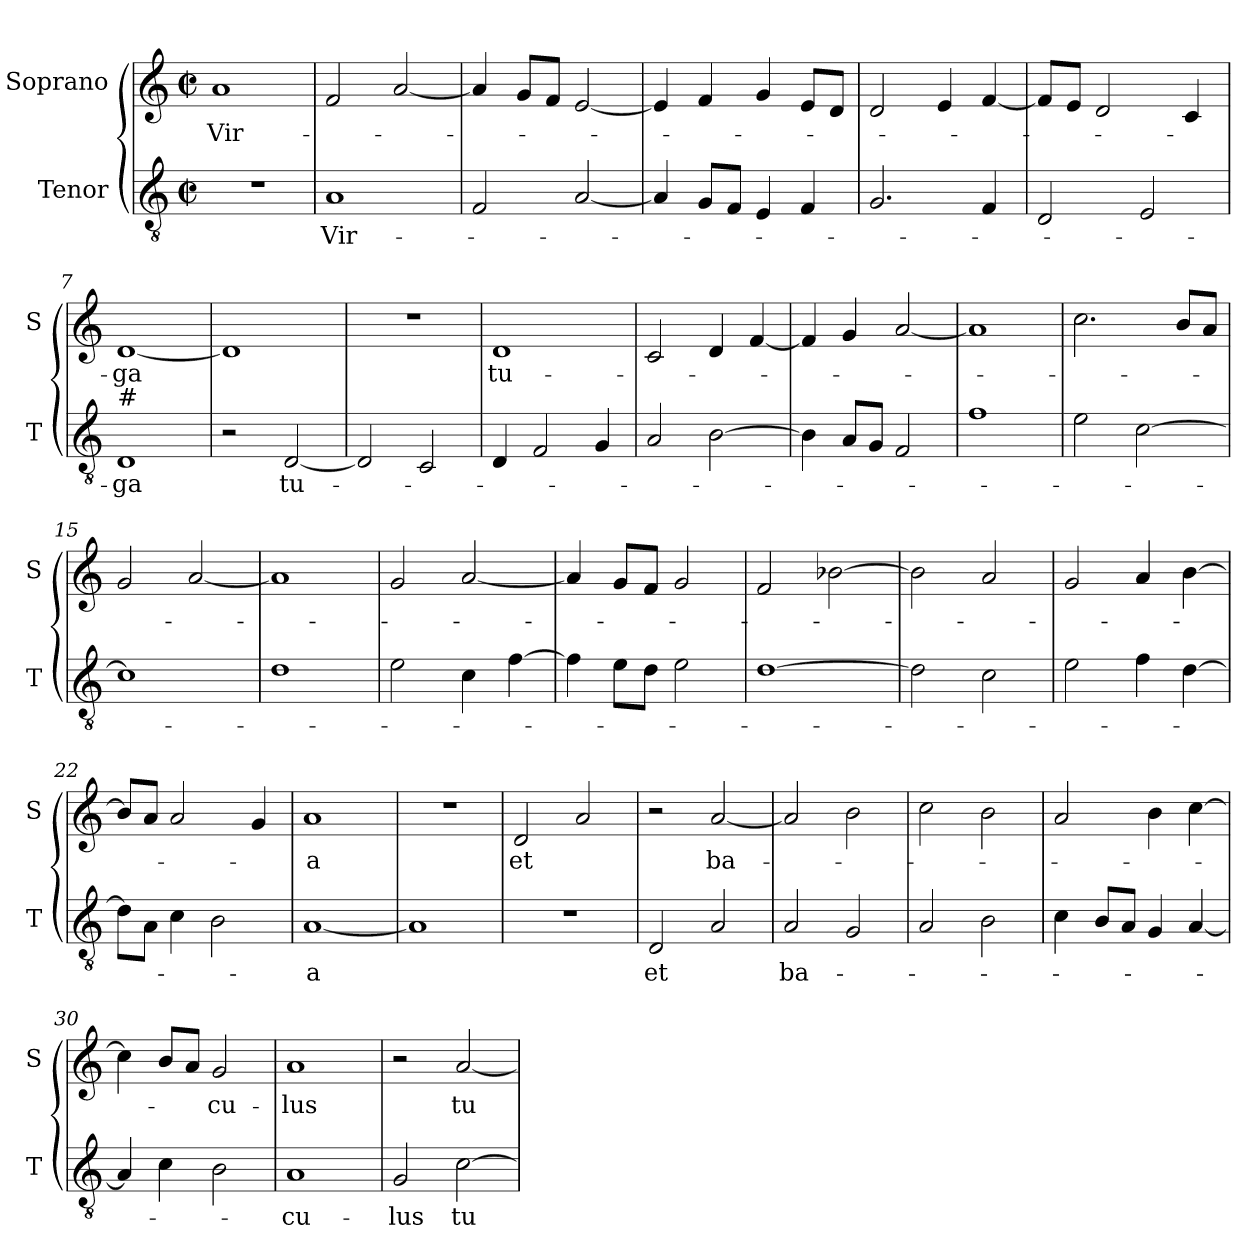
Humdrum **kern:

**kern	**text	**kern	**text
*part2	*part2	*part1	*part1
*staff2	*staff2	*staff1	*staff1
*I"Tenor	*	*I"Soprano	*
*I'T	*	*I'S	*
*clefGv2	*	*clefG2	*
*k[]	*	*k[]	*
*C:	*	*C:	*
*M2/2	*	*M2/2	*
*met(c|)	*	*met(c|)	*
=1	=1	=1	=1
!	!	!	!LO:LY:b
1r	.	1a	Vir-
=2	=2	=2	=2
!	!LO:LY:b	!	!
1A	Vir-	2f/	.
.	.	[2a/	.
=3	=3	=3	=3
2F/	.	4a/]	.
.	.	8g/L	.
.	.	8f/J	.
[2A/	.	[2e/	.
=4	=4	=4	=4
4A/]	.	4e/]	.
8G/L	.	4f/	.
8F/J	.	.	.
4E/	.	4g/	.
4F/	.	8e/L	.
.	.	8d/J	.
=5	=5	=5	=5
2.G/	.	2d/	.
.	.	4e/	.
4F/	.	[4f/	.
!!LO:LB:g=z
=6	=6	=6	=6
2D/	.	8f/L]	.
.	.	8e/J	.
.	.	2d/	.
2E/	.	.	.
.	.	4c/	.
=7	=7	=7	=7
!LO:TX:a:t=#	!	!	!
!	!LO:LY:b	!	!LO:LY:b
1D	-ga	[1d	-ga
=8	=8	=8	=8
2r	.	1d]	.
!	!LO:LY:b	!	!
[2D/	tu-	.	.
=9	=9	=9	=9
2D/]	.	1r	.
2C/	.	.	.
=10	=10	=10	=10
!	!	!	!LO:LY:b
4D/	.	1d	tu-
2F/	.	.	.
4G/	.	.	.
!!LO:LB:g=z
=11	=11	=11	=11
2A/	.	2c/	.
[2B\	.	4d/	.
.	.	[4f/	.
=12	=12	=12	=12
4B\]	.	4f/]	.
8A/L	.	4g/	.
8G/J	.	.	.
2F/	.	[2a/	.
=13	=13	=13	=13
1f	.	1a]	.
=14	=14	=14	=14
2e\	.	2.cc\	.
[2c\	.	.	.
.	.	8b/L	.
.	.	8a/J	.
=15	=15	=15	=15
1c]	.	2g/	.
.	.	[2a/	.
!!LO:LB:g=z
=16	=16	=16	=16
1d	.	1a]	.
=17	=17	=17	=17
2e\	.	2g/	.
4c\	.	[2a/	.
[4f\	.	.	.
=18	=18	=18	=18
4f\]	.	4a/]	.
8e\L	.	8g/L	.
8d\J	.	8f/J	.
2e\	.	2g/	.
=19	=19	=19	=19
[1d	.	2f/	.
.	.	[2b-X\	.
=20	=20	=20	=20
2d\]	.	2b-\]	.
2c\	.	2a/	.
!!LO:PB:g=z
=21	=21	=21	=21
2e\	.	2g/	.
4f\	.	4a/	.
[4d\	.	[4b\	.
=22	=22	=22	=22
8d\L]	.	8b/L]	.
8A\J	.	8a/J	.
4c\	.	2a/	.
2B\	.	.	.
.	.	4g/	.
=23	=23	=23	=23
!	!LO:LY:b	!	!LO:LY:b
[1A	-a	1a	-a
=24	=24	=24	=24
1A]	.	1r	.
=25	=25	=25	=25
!	!	!	!LO:LY:b
1r	.	2d/	et
.	.	2a/	.
!!LO:LB:g=z
=26	=26	=26	=26
!	!LO:LY:b	!	!
2D/	et	2r	.
!	!	!	!LO:LY:b
2A/	.	[2a/	ba-
=27	=27	=27	=27
!	!LO:LY:b	!	!
2A/	ba-	2a/]	.
2G/	.	2b\	.
=28	=28	=28	=28
2A/	.	2cc\	.
2B\	.	2b\	.
=29	=29	=29	=29
4c\	.	2a/	.
8B/L	.	.	.
8A/J	.	.	.
4G/	.	4b\	.
[4A/	.	[4cc\	.
=30	=30	=30	=30
4A/]	.	4cc\]	.
4c\	.	8b/L	.
.	.	8a/J	.
!	!	!	!LO:LY:b
2B\	.	2g/	-cu-
!!LO:LB:g=z
=31	=31	=31	=31
!	!LO:LY:b	!	!LO:LY:b
1A	-cu-	1a	-lus
=32	=32	=32	=32
!	!LO:LY:b	!	!
2G/	-lus	2r	.
!	!LO:LY:b	!	!LO:LY:b
[2c\	tu-	[2a/	tu-
=	=	=	=
*-	*-	*-	*-
